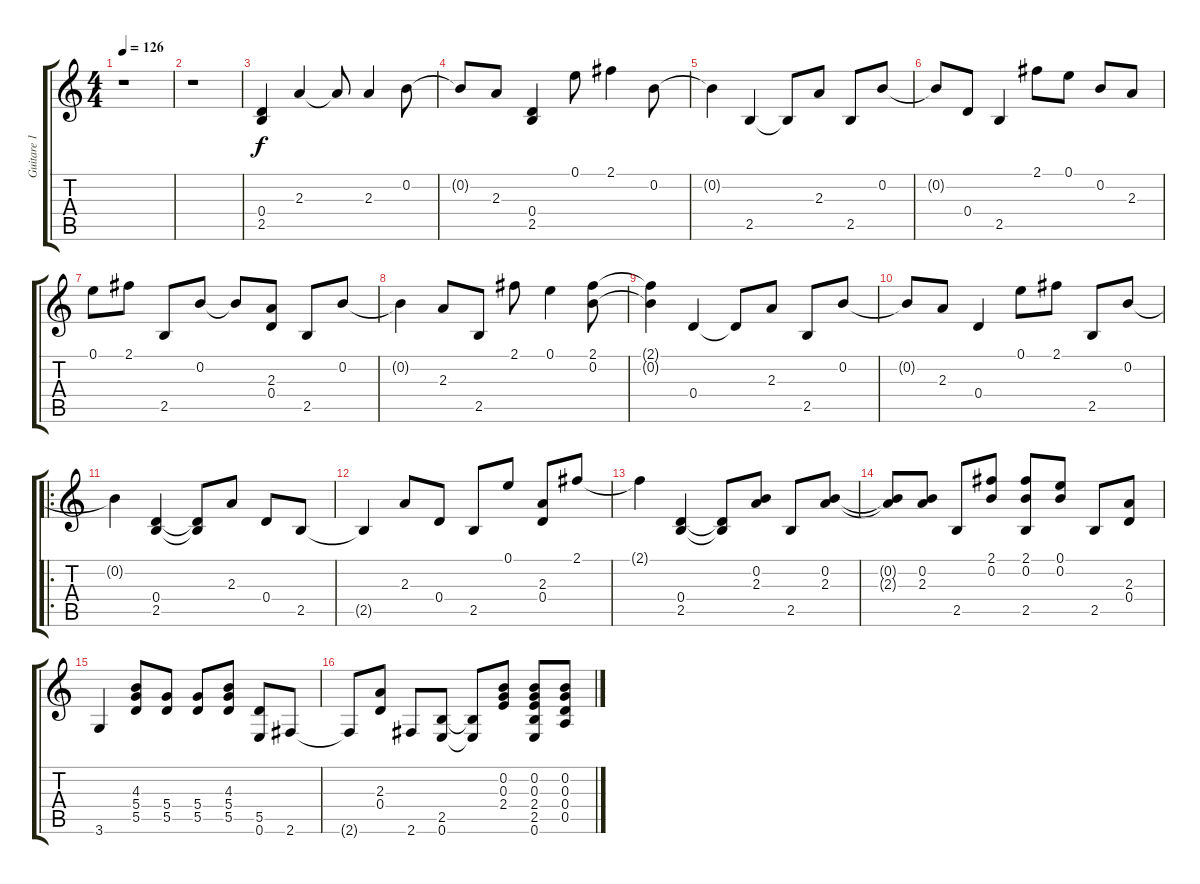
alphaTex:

\track ("Guitare 1" "Guitare 1") {instrument distortionguitar}
\staff {score tabs}
\tuning (E4 B3 G3 D3 A2 E2) {hide}
\ts (4 4)
\tempo 126
\clef g2
\ks c
r.1{dy f} |
r.1 |
(0.4 2.5).4 2.3.4 2.3{t}.8 2.3.4 0.2.8 |
0.2{t}.8 2.3.8 (0.4 2.5).4 0.1.8 2.1.4 0.2.8 |
0.2{t}.4 2.5.4 2.5{t}.8 2.3.8 2.5.8 0.2.8 |
0.2{t}.8 0.4.8 2.5.4 2.1.8 0.1.8 0.2.8 2.3.8 |
0.1.8 2.1.8 2.5.8 0.2.8 0.2{t}.8 (2.3 0.4).8 2.5.8 0.2.8 |
0.2{t}.4 2.3.8 2.5.8 2.1.8 0.1.4 (2.1 0.2).8 |
(2.1{t} 0.2{t}).4 0.4.4 0.4{t}.8 2.3.8 2.5.8 0.2.8 |
0.2{t}.8 2.3.8 0.4.4 0.1.8 2.1.8 2.5.8 0.2.8 |
\ro
0.2{t}.4 (0.4 2.5).4 (0.4{t} 2.5{t}).8 2.3.8 0.4.8 2.5.8 |
2.5{t}.4 2.3.8 0.4.8 2.5.8 0.1.8 (2.3 0.4).8 2.1.8 |
2.1{t}.4 (0.4 2.5).4 (0.4{t} 2.5{t}).8 (0.2 2.3).8 2.5.8 (0.2 2.3).8 |
(0.2{t} 2.3{t}).8 (0.2 2.3).8 2.5.8 (2.1 0.2).8 (2.1 0.2 2.5).8 (0.1 0.2).8 2.5.8 (2.3 0.4).8 |
3.6.4 (4.3 5.4 5.5).8 (5.4 5.5).8 (5.4 5.5).8 (4.3 5.4 5.5).8 (5.5 0.6).8 2.6.8 |
2.6{t}.8 (2.3 0.4).8 2.6.8 (2.5 0.6).8 (2.5{t} 0.6{t}).8 (0.2 0.3 2.4).8 (0.2 0.3 2.4 2.5 0.6).8 (0.2 0.3 0.4 0.5).8
